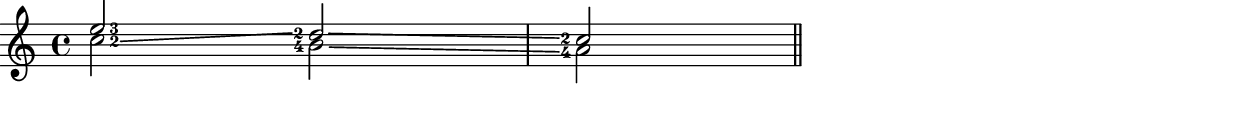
%% Generated by lilypond-book
%% Options: [exampleindent=10.16\mm,indent=0\mm,line-width=160\mm,quote]
\include "lilypond-book-preamble.ly"


% ****************************************************************
% Start cut-&-pastable-section
% ****************************************************************

#(ly:set-option 'eps-box-padding 3.000000)



\paper {
  indent = 0\mm
  line-width = 160\mm
  % offset the left padding, also add 1mm as lilypond creates cropped
  % images with a little space on the right
  line-width = #(- line-width (* mm  3.000000) (* mm 1))
  line-width = 160\mm - 2.0 * 10.16\mm
  % offset the left padding, also add 1mm as lilypond creates cropped
  % images with a little space on the right
  line-width = #(- line-width (* mm  3.000000) (* mm 1))
}

\layout {
  
}




% ****************************************************************
% ly snippet:
% ****************************************************************
\sourcefileline 499
\score {
  \new Staff <<
    \new Voice {
      \voiceOne
      \set fingeringOrientations = #'(right)
      <e''-3>2
      \set fingeringOrientations = #'(left)
      <d''-\tweak bound-details.left.padding #2.5 \glide-2>
      <c''-2>
      \bar "||"
    }
    \new Voice {
      \voiceTwo
      \set fingeringOrientations = #'(right)
      <c''\glide-2>
      \set fingeringOrientations = #'(left)
      <b'-\tweak bound-details.left.padding #2.5 \glide-4>
      <a'-4>
    }
  >>
  \layout {
    ragged-right = ##f
    \context {
      \Voice
      \remove "Finger_glide_engraver"
    }
    \context {
      \Staff
      \consists "Finger_glide_engraver"
    }
  }
}



% ****************************************************************
% end ly snippet
% ****************************************************************
